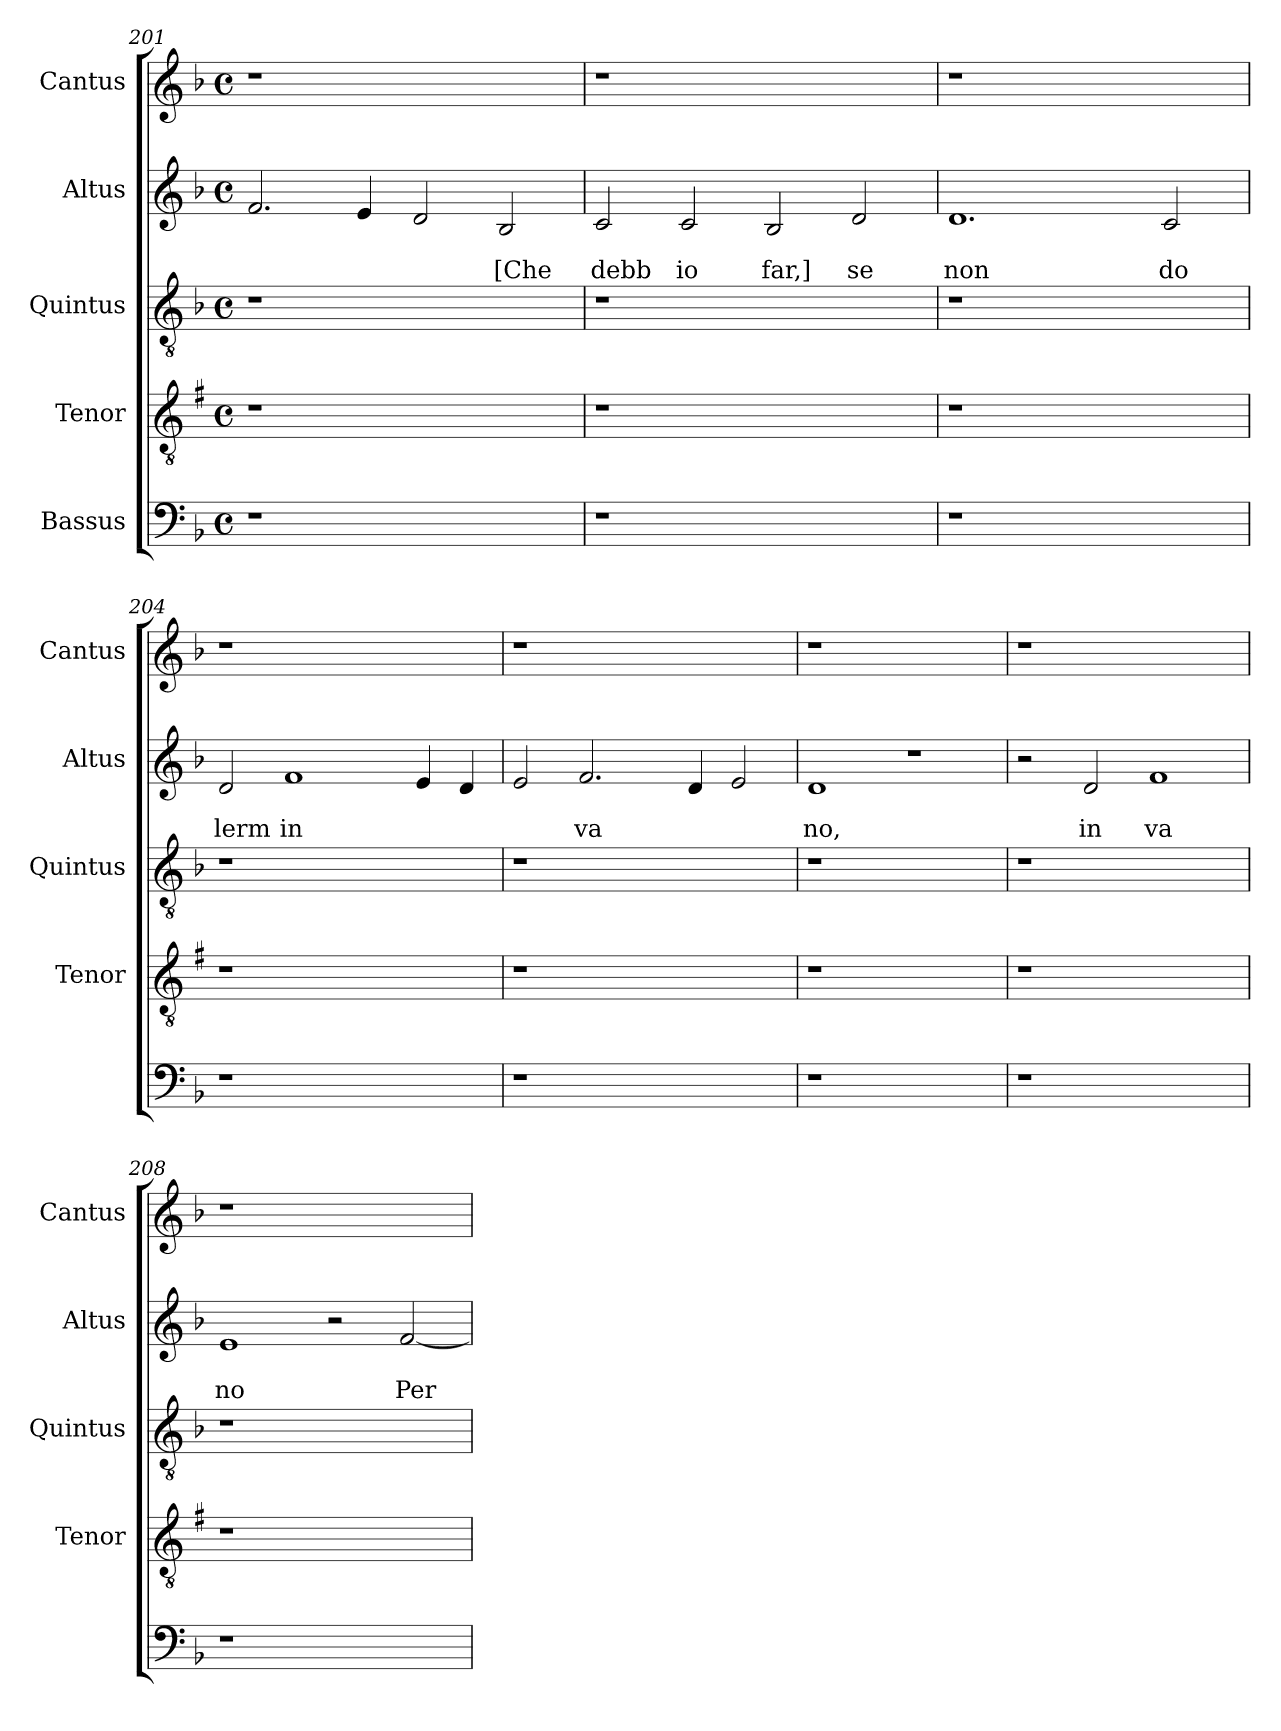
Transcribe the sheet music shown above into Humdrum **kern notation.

**kern	**kern	**kern	**kern	**text	**text	**kern
*part5	*part4	*part3	*part2	*part2	*part2	*part1
*staff5	*staff4	*staff3	*staff2	*staff2	*staff2	*staff1
*I"Bassus	*I"Tenor	*I"Quintus	*I"Altus	*	*	*I"Cantus
*	*I'Tenor	*I'Quintus	*I'Altus	*	*	*I'Cantus
*clefF4	*clefGv2	*clefGv2	*clefG2	*	*	*clefG2
*k[b-]	*k[f#]	*k[b-]	*k[b-]	*	*	*k[b-]
*F:	*G:	*F:	*F:	*	*	*F:
*M4/4	*M4/4	*M4/4	*M4/4	*	*	*M4/4
*met(c)	*met(c)	*met(c)	*met(c)	*	*	*met(c)
=201	=201	=201	=201	=201	=201	=201
1r	1r	1r	2.f/	.	.	1r
.	.	.	4e/	.	.	.
1ryy	1ryy	1ryy	2d/	.	.	1ryy
!	!	!	!	!	!LO:LY:b	!
.	.	.	2B-/	.	[Che	.
=202	=202	=202	=202	=202	=202	=202
!	!	!	!	!	!LO:LY:b	!
1r	1r	1r	2c/	.	debb	1r
!	!	!	!	!	!LO:LY:b	!
.	.	.	2c/	.	io	.
!	!	!	!	!	!LO:LY:b	!
1ryy	1ryy	1ryy	2B-/	.	far,]	1ryy
!	!	!	!	!	!LO:LY:b	!
.	.	.	2d/	.	se	.
!!LO:LB:g=z
=203	=203	=203	=203	=203	=203	=203
!	!	!	!	!	!LO:LY:b	!
1r	1r	1r	1.d	.	non	1r
1ryy	1ryy	1ryy	.	.	.	1ryy
!	!	!	!	!	!LO:LY:b	!
.	.	.	2c/	.	do	.
=204	=204	=204	=204	=204	=204	=204
!	!	!	!	!	!LO:LY:b	!
1r	1r	1r	2d/	.	lerm	1r
!	!	!	!	!	!LO:LY:b	!
.	.	.	1f	.	in	.
1ryy	1ryy	1ryy	.	.	.	1ryy
.	.	.	4e/	.	.	.
.	.	.	4d/	.	.	.
=205	=205	=205	=205	=205	=205	=205
1r	1r	1r	2e/	.	.	1r
!	!	!	!	!	!LO:LY:b	!
.	.	.	2.f/	.	va	.
1ryy	1ryy	1ryy	.	.	.	1ryy
.	.	.	4d/	.	.	.
.	.	.	2e/	.	.	.
=206	=206	=206	=206	=206	=206	=206
!	!	!	!	!	!LO:LY:b	!
1r	1r	1r	1d	.	no,	1r
1ryy	1ryy	1ryy	1r	.	.	1ryy
=207	=207	=207	=207	=207	=207	=207
1r	1r	1r	2r	.	.	1r
!	!	!	!	!	!LO:LY:b	!
.	.	.	2d/	.	in	.
!	!	!	!	!	!LO:LY:b	!
1ryy	1ryy	1ryy	1f	.	va	1ryy
=208	=208	=208	=208	=208	=208	=208
!	!	!	!	!	!LO:LY:b	!
1r	1r	1r	1e	.	no	1r
1ryy	1ryy	1ryy	2r	.	.	1ryy
!	!	!	!	!	!LO:LY:b	!
.	.	.	[<2f/	.	Per	.
=	=	=	=	=	=	=
*-	*-	*-	*-	*-	*-	*-
